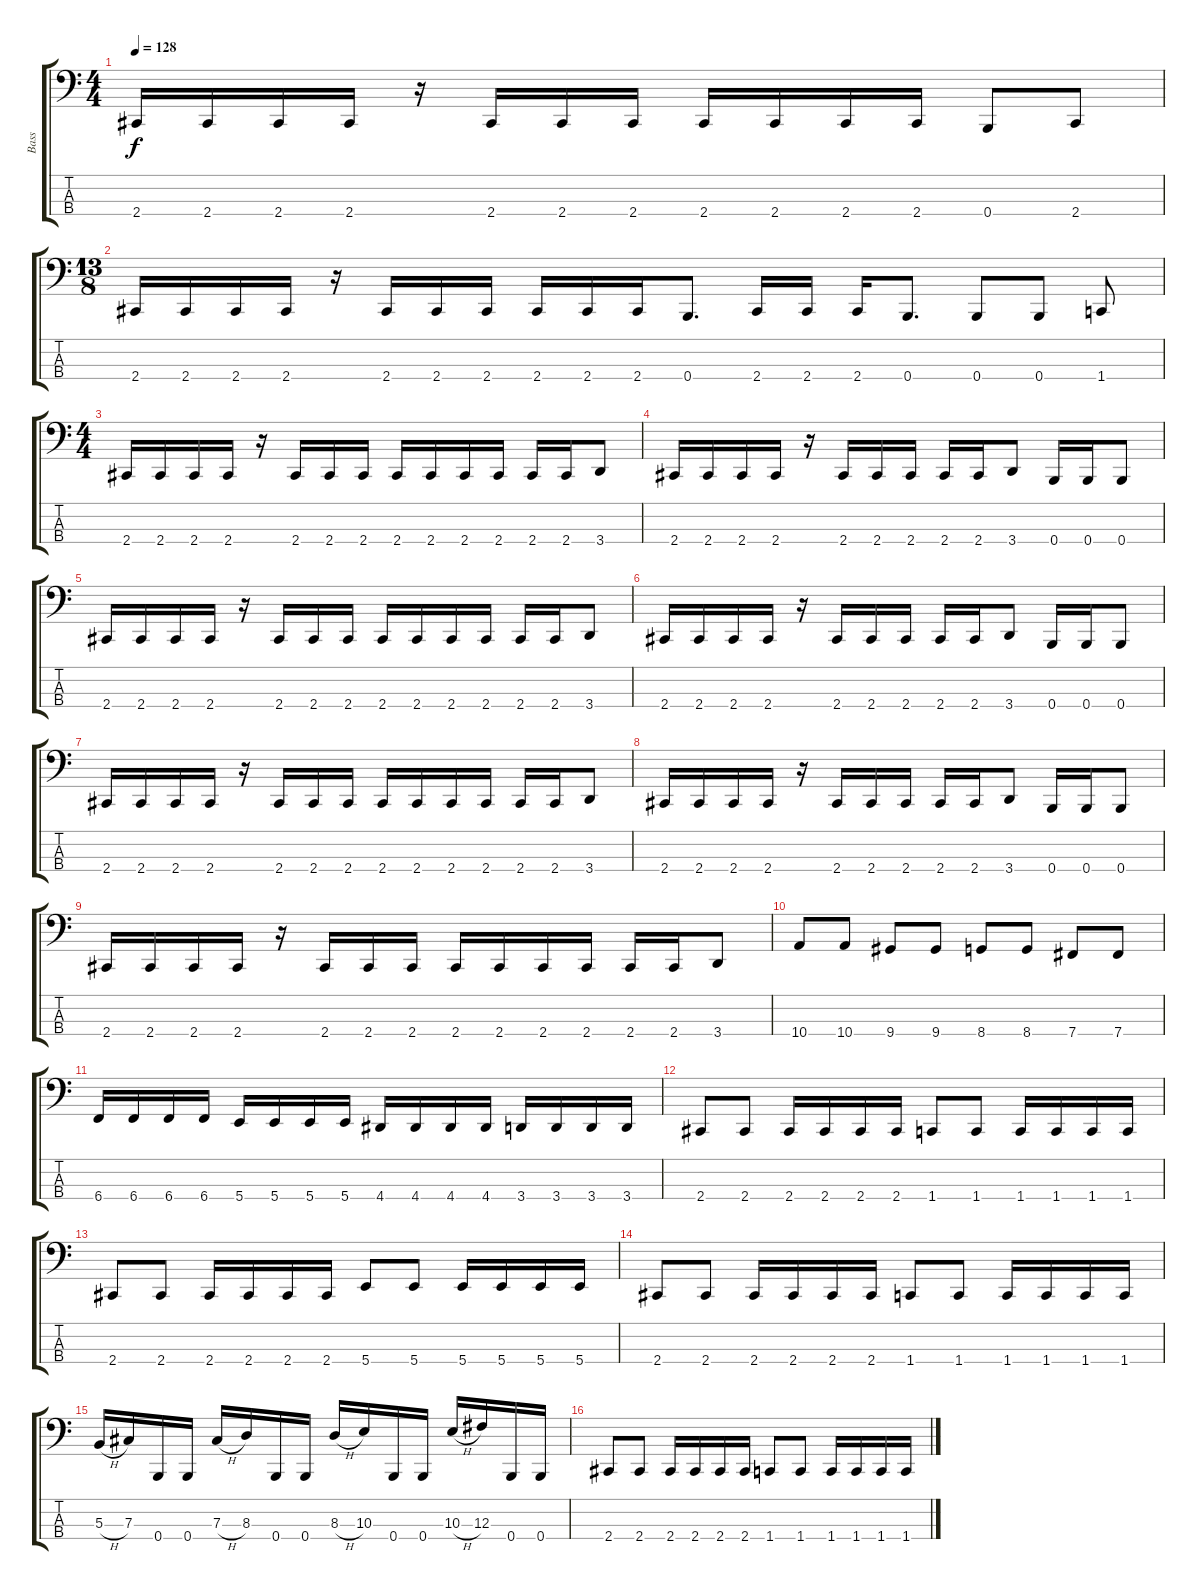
\track ("Bass" "Bass") {instrument electricbasspick}
\staff {score tabs}
\tuning (E2 B1 Gb1 B0) {hide}
\ts (4 4)
\tempo 128
\clef f4
\ks c
2.4.16{dy f} 2.4.16 2.4.16 2.4.16 r.16 2.4.16 2.4.16 2.4.16 2.4.16 2.4.16 2.4.16 2.4.16 0.4.8 2.4.8 |
\ts (13 8)
2.4.16 2.4.16 2.4.16 2.4.16 r.16 2.4.16 2.4.16 2.4.16 2.4.16 2.4.16 2.4.16 0.4.8{d} 2.4.16 2.4.16 2.4.16 0.4.8{d} 0.4.8 0.4.8 1.4.8 |
\ts (4 4)
2.4.16 2.4.16 2.4.16 2.4.16 r.16 2.4.16 2.4.16 2.4.16 2.4.16 2.4.16 2.4.16 2.4.16 2.4.16 2.4.16 3.4.8 |
2.4.16 2.4.16 2.4.16 2.4.16 r.16 2.4.16 2.4.16 2.4.16 2.4.16 2.4.16 3.4.8 0.4.16 0.4.16 0.4.8 |
2.4.16 2.4.16 2.4.16 2.4.16 r.16 2.4.16 2.4.16 2.4.16 2.4.16 2.4.16 2.4.16 2.4.16 2.4.16 2.4.16 3.4.8 |
2.4.16 2.4.16 2.4.16 2.4.16 r.16 2.4.16 2.4.16 2.4.16 2.4.16 2.4.16 3.4.8 0.4.16 0.4.16 0.4.8 |
2.4.16 2.4.16 2.4.16 2.4.16 r.16 2.4.16 2.4.16 2.4.16 2.4.16 2.4.16 2.4.16 2.4.16 2.4.16 2.4.16 3.4.8 |
2.4.16 2.4.16 2.4.16 2.4.16 r.16 2.4.16 2.4.16 2.4.16 2.4.16 2.4.16 3.4.8 0.4.16 0.4.16 0.4.8 |
2.4.16 2.4.16 2.4.16 2.4.16 r.16 2.4.16 2.4.16 2.4.16 2.4.16 2.4.16 2.4.16 2.4.16 2.4.16 2.4.16 3.4.8 |
10.4.8 10.4.8 9.4.8 9.4.8 8.4.8 8.4.8 7.4.8 7.4.8 |
6.4.16 6.4.16 6.4.16 6.4.16 5.4.16 5.4.16 5.4.16 5.4.16 4.4.16 4.4.16 4.4.16 4.4.16 3.4.16 3.4.16 3.4.16 3.4.16 |
2.4.8 2.4.8 2.4.16 2.4.16 2.4.16 2.4.16 1.4.8 1.4.8 1.4.16 1.4.16 1.4.16 1.4.16 |
2.4.8 2.4.8 2.4.16 2.4.16 2.4.16 2.4.16 5.4.8 5.4.8 5.4.16 5.4.16 5.4.16 5.4.16 |
2.4.8 2.4.8 2.4.16 2.4.16 2.4.16 2.4.16 1.4.8 1.4.8 1.4.16 1.4.16 1.4.16 1.4.16 |
5.3{h}.16 7.3.16 0.4.16 0.4.16 7.3{h}.16 8.3.16 0.4.16 0.4.16 8.3{h}.16 10.3.16 0.4.16 0.4.16 10.3{h}.16 12.3.16 0.4.16 0.4.16 |
2.4.8 2.4.8 2.4.16 2.4.16 2.4.16 2.4.16 1.4.8 1.4.8 1.4.16 1.4.16 1.4.16 1.4.16
